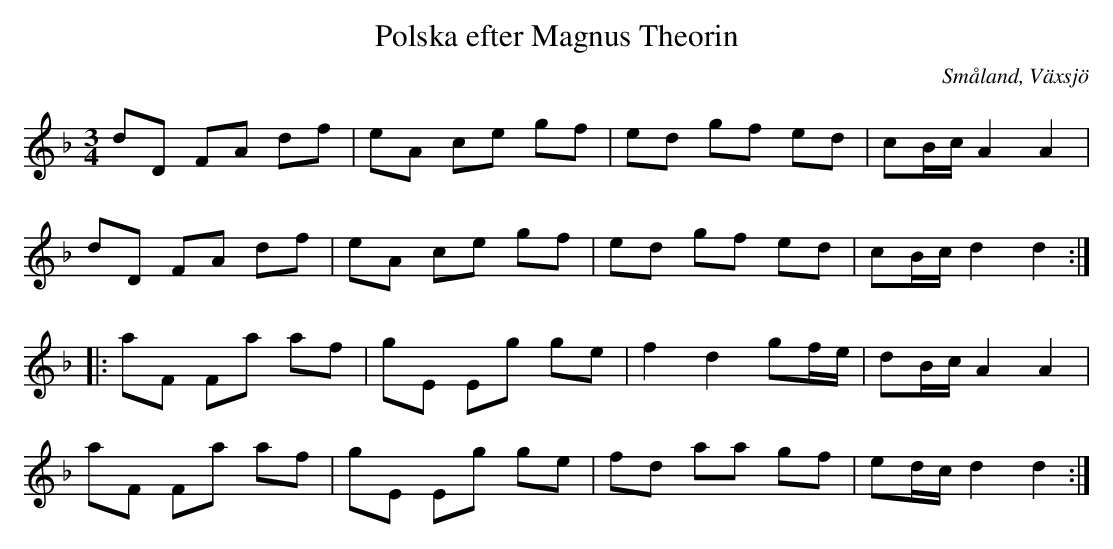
X:1
T:Polska efter Magnus Theorin
O:Småland, Växsjö
M:3/4
L:1/8
K:Dm
dD FA df | eA ce gf | ed gf ed | cB/c/ A2 A2 |
dD FA df | eA ce gf | ed gf ed | cB/c/ d2 d2 ::
aF Fa af | gE Eg ge | f2 d2 gf/e/ | dB/c/ A2 A2 |
aF Fa af | gE Eg ge | fd aa gf | ed/c/ d2 d2 :|
